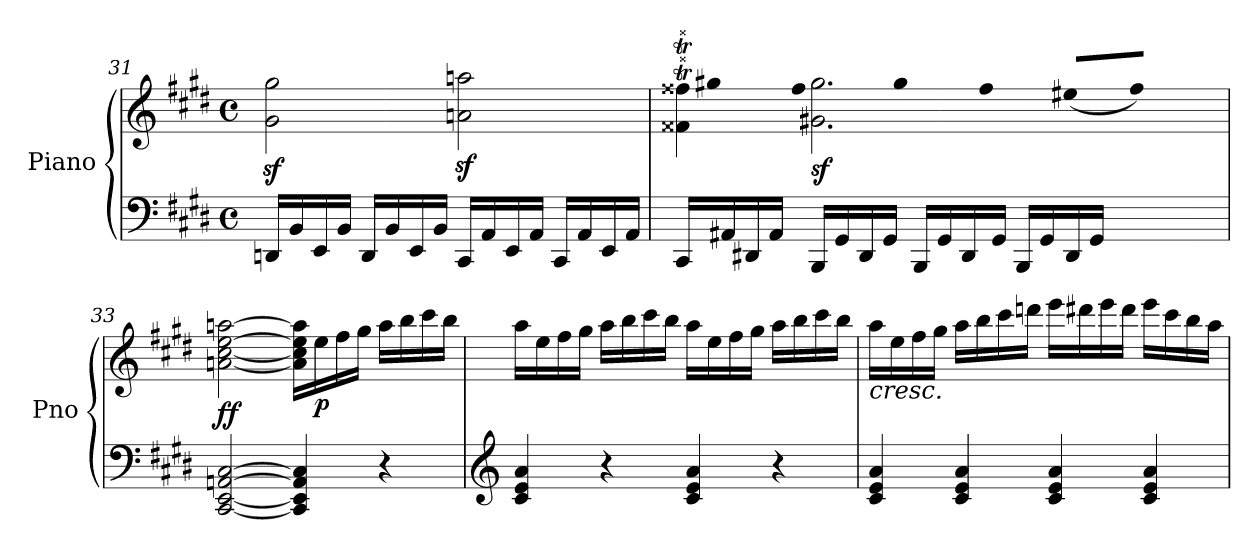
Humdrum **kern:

**kern	**kern	**dynam
*part1	*part1	*part1
*staff2	*staff1	*staff1/2
*I"Piano	*	*
*I'Pno	*	*
*clefF4	*clefG2	*
*k[f#c#g#d#]	*k[f#c#g#d#]	*
*M4/4	*M4/4	*
*met(c)	*met(c)	*
=31	=31	=31
16DDn/LL	2g#\z< 2gg#\z<	.
16BB/	.	.
16EE/	.	.
16BB/JJ	.	.
16DD/LL	.	.
16BB/	.	.
16EE/	.	.
16BB/JJ	.	.
16CC#/LL	2an\z< 2aan\z<	.
16AA/	.	.
16EE/	.	.
16AA/JJ	.	.
16CC#/LL	.	.
16AA/	.	.
16EE/	.	.
16AA/JJ	.	.
!!LO:LB:g=z
=32	=32	=32
*	*^	*
*	*	*Xtuplet	*
16CC#/LL	4f##X\T 4ff##X\T	56....ryy	.
.	.	13440%11ryy	.
.	.	28gg#!	.
16AA#X/	.	.	.
.	.	28ff##!	.
.	.	28gg#!	.
16DD#X/	.	.	.
.	.	28ff##!	.
.	.	(28ee#X!/LL	.
16AA#/JJ	.	.	.
.	.	28ff##!/JJ)	.
.	.	3360%2521ryy	.
!	!	!	!LO:DY:b
16BBB/LL	2.g#\ 2.gg#\	.	sf
16GG#/	.	.	.
16DD#/	.	.	.
16GG#/JJ	.	.	.
16BBB/LL	.	.	.
16GG#/	.	.	.
16DD#/	.	.	.
16GG#/JJ	.	.	.
16BBB/LL	.	.	.
16GG#/	.	.	.
16DD#/	.	.	.
16GG#/JJ	.	.	.
*	*v	*v	*
=33	=33	=33
!	!	!LO:DY:b
[2CC#/ [2EE/ [2AAn/ [2C#/	[2an\ [2cc#\ [2ee\ [2aan\	ff
4CC#/] 4EE/] 4AA/] 4C#/]	16a\] 16cc#\] 16ee\] 16aa\]LL	.
!	!	!LO:DY:b
.	16ee\	p
.	16ff#\	.
.	16gg#\JJ	.
4r	16aa\LL	.
.	16bb\	.
.	16ccc#\	.
.	16bb\JJ	.
=34	=34	=34
*clefG2	*	*
4c#/ 4e/ 4a/	16aa\LL	.
.	16ee\	.
.	16ff#\	.
.	16gg#\JJ	.
4r	16aa\LL	.
.	16bb\	.
.	16ccc#\	.
.	16bb\JJ	.
4c#/ 4e/ 4a/	16aa\LL	.
.	16ee\	.
.	16ff#\	.
.	16gg#\JJ	.
4r	16aa\LL	.
.	16bb\	.
.	16ccc#\	.
.	16bb\JJ	.
!!LO:LB:g=z
=35	=35	=35
!	!LO:TX:b:i:t=cresc.	!
4c#/ 4e/ 4a/	16aa\LL	.
.	16ee\	.
.	16ff#\	.
.	16gg#\JJ	.
4c#/ 4e/ 4a/	16aa\LL	.
.	16bb\	.
.	16ccc#\	.
.	16dddn\JJ	.
4c#/ 4e/ 4a/	16eee\LL	.
.	16ddd#X\	.
.	16eee\	.
.	16ddd#\JJ	.
4c#/ 4e/ 4a/	16eee\LL	.
.	16ccc#\	.
.	16bb\	.
.	16aa\JJ	.
=	=	=
*-	*-	*-
